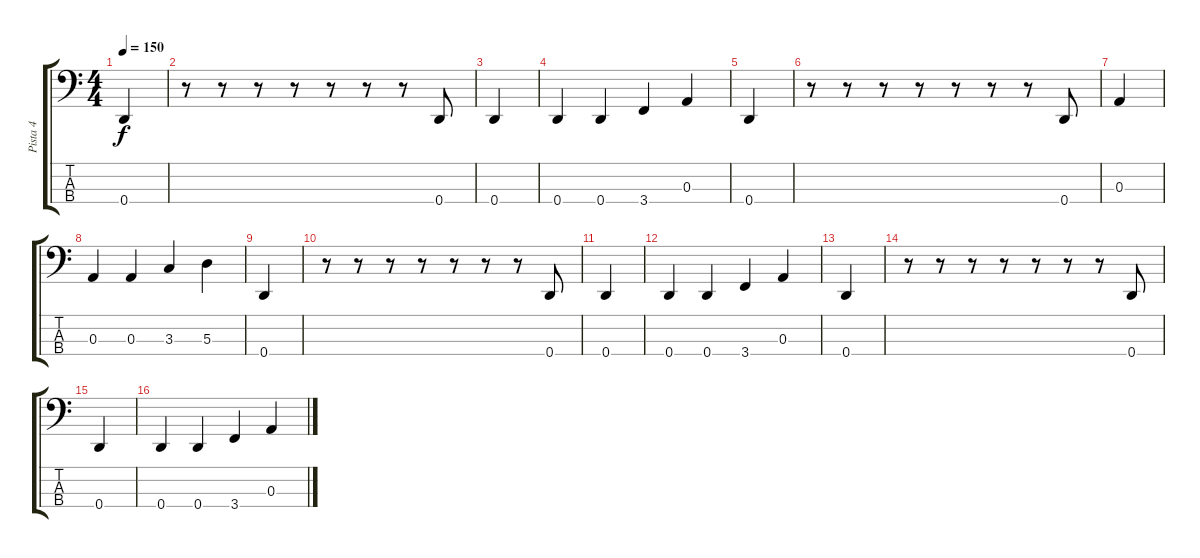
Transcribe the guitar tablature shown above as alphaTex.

\track ("Pista 4" "Pista 4") {instrument electricbassfinger}
\staff {score tabs}
\tuning (G2 D2 A1 D1) {hide}
\ts (4 4)
\tempo 150
\clef f4
\ks c
0.4.4{dy f} |
r.8 r.8 r.8 r.8 r.8 r.8 r.8 0.4.8 |
0.4.4 |
0.4.4 0.4.4 3.4.4 0.3.4 |
0.4.4 |
r.8 r.8 r.8 r.8 r.8 r.8 r.8 0.4.8 |
0.3.4 |
0.3.4 0.3.4 3.3.4 5.3.4 |
0.4.4 |
r.8 r.8 r.8 r.8 r.8 r.8 r.8 0.4.8 |
0.4.4 |
0.4.4 0.4.4 3.4.4 0.3.4 |
0.4.4 |
r.8 r.8 r.8 r.8 r.8 r.8 r.8 0.4.8 |
0.4.4 |
0.4.4 0.4.4 3.4.4 0.3.4
